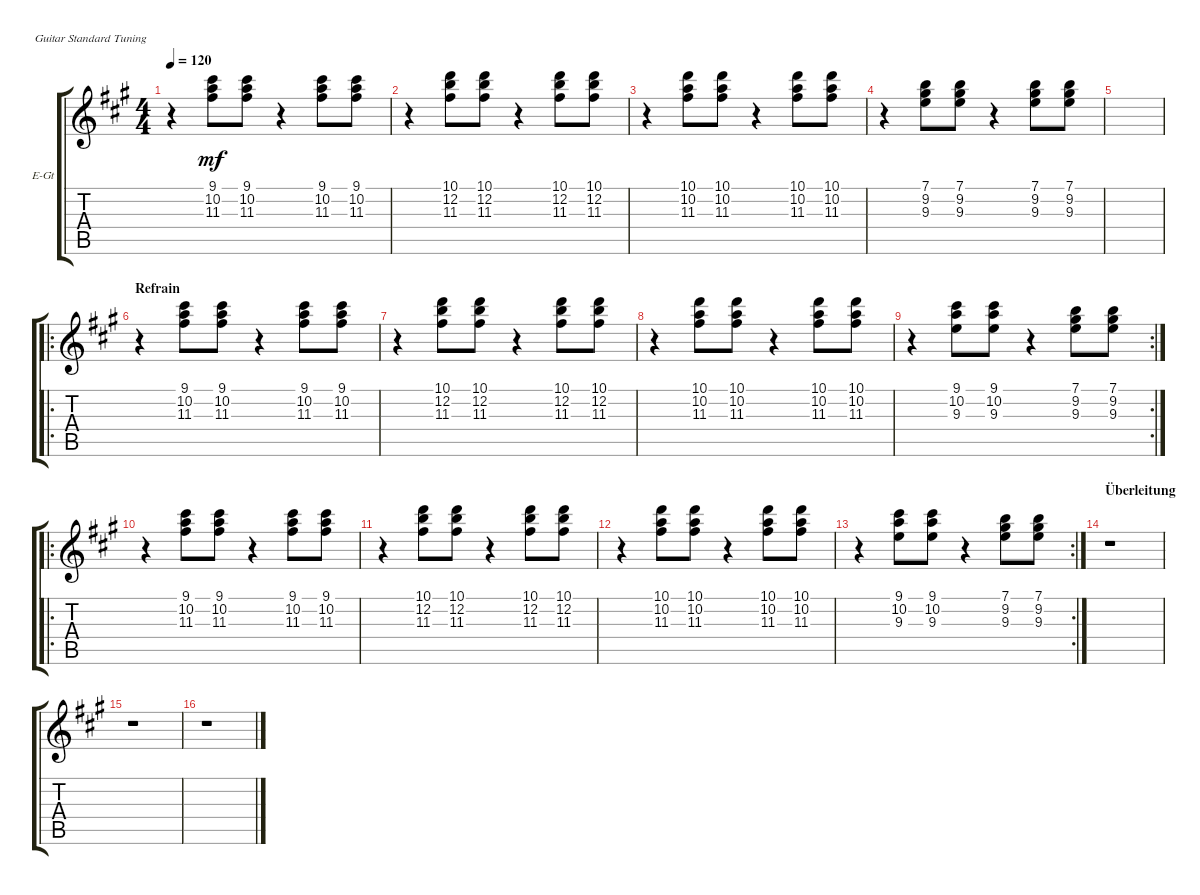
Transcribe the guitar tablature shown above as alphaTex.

\defaultSystemsLayout 4
\bracketExtendMode groupsimilarinstruments
\firstSystemTrackNameOrientation horizontal
\otherSystemsTrackNameOrientation horizontal
\track ("Electric Guitar" "E-Gt") {instrument electricguitarclean}
\staff {score tabs}
\tuning (E4 B3 G3 D3 A2 E2)
\ts (4 4)
\tempo 120
\clef g2
\ks f#minor
r.4{dy mf} (9.1 10.2 11.3).8 (9.1 10.2 11.3).8 r.4 (9.1 10.2 11.3).8 (9.1 10.2 11.3).8 |
r.4 (10.1 12.2 11.3).8 (10.1 12.2 11.3).8 r.4 (10.1 12.2 11.3).8 (10.1 12.2 11.3).8 |
r.4 (10.1 10.2 11.3).8 (10.1 10.2 11.3).8 r.4 (10.1 10.2 11.3).8 (10.1 10.2 11.3).8 |
r.4 (7.1 9.2 9.3).8 (7.1 9.2 9.3).8 r.4 (7.1 9.2 9.3).8 (7.1 9.2 9.3).8 |
|
\ro
\section ("" "Refrain")
r.4 (9.1 10.2 11.3).8 (9.1 10.2 11.3).8 r.4 (9.1 10.2 11.3).8 (9.1 10.2 11.3).8 |
r.4 (10.1 12.2 11.3).8 (10.1 12.2 11.3).8 r.4 (10.1 12.2 11.3).8 (10.1 12.2 11.3).8 |
r.4 (10.1 10.2 11.3).8 (10.1 10.2 11.3).8 r.4 (10.1 10.2 11.3).8 (10.1 10.2 11.3).8 |
\rc 2
r.4 (9.1 10.2 9.3).8 (9.1 10.2 9.3).8 r.4 (7.1 9.2 9.3).8 (7.1 9.2 9.3).8 |
\ro
r.4 (9.1 10.2 11.3).8 (9.1 10.2 11.3).8 r.4 (9.1 10.2 11.3).8 (9.1 10.2 11.3).8 |
r.4 (10.1 12.2 11.3).8 (10.1 12.2 11.3).8 r.4 (10.1 12.2 11.3).8 (10.1 12.2 11.3).8 |
r.4 (10.1 10.2 11.3).8 (10.1 10.2 11.3).8 r.4 (10.1 10.2 11.3).8 (10.1 10.2 11.3).8 |
\rc 2
r.4 (9.1 10.2 9.3).8 (9.1 10.2 9.3).8 r.4 (7.1 9.2 9.3).8 (7.1 9.2 9.3).8 |
\section ("" "Überleitung")
r.1 |
r.1 |
r.1
